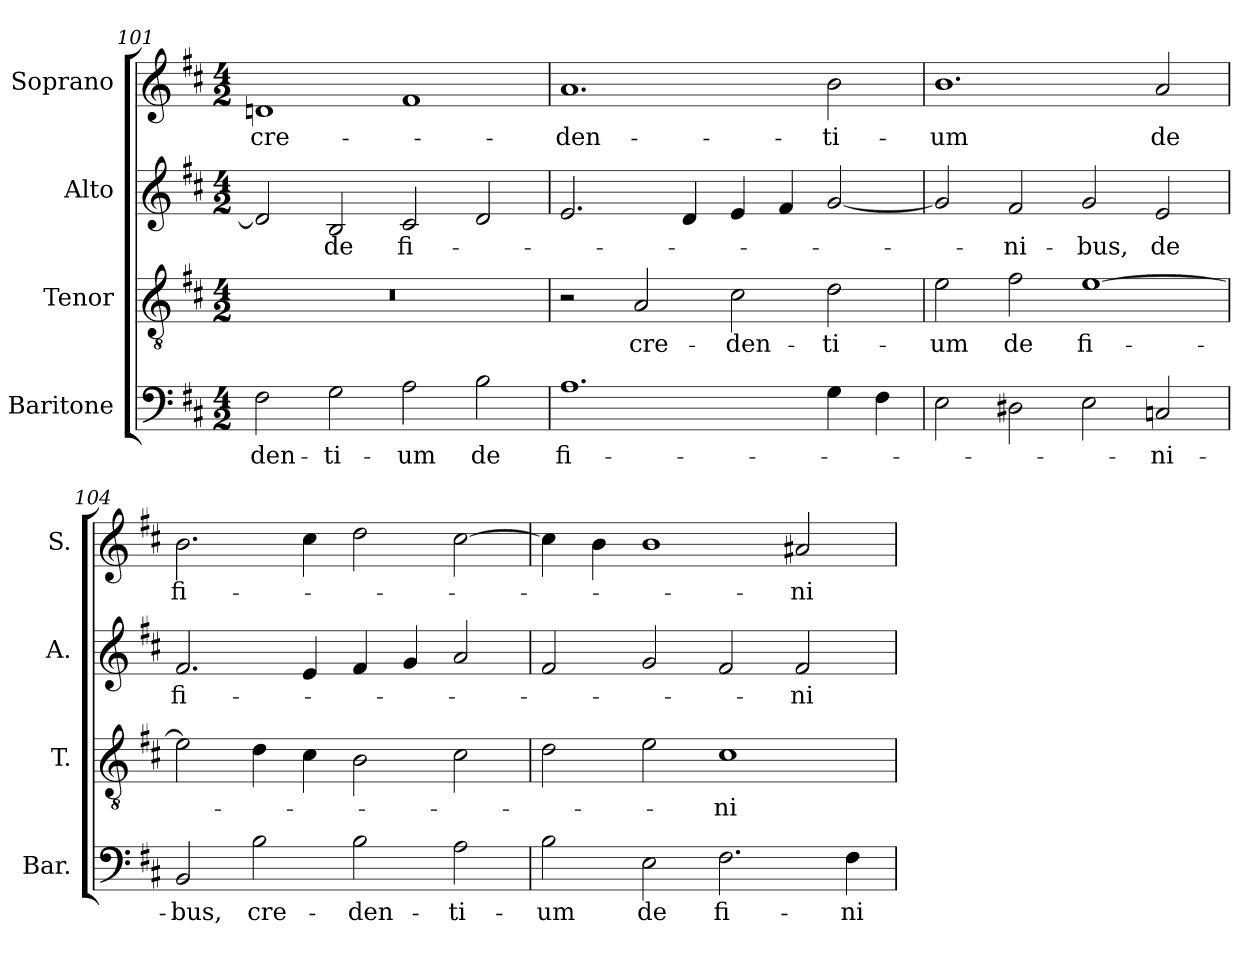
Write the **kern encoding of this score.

**kern	**text	**kern	**text	**kern	**text	**kern	**text
*part4	*part4	*part3	*part3	*part2	*part2	*part1	*part1
*staff4	*staff4	*staff3	*staff3	*staff2	*staff2	*staff1	*staff1
*I"Baritone	*	*I"Tenor	*	*I"Alto	*	*I"Soprano	*
*I'Bar.	*	*I'T.	*	*I'A.	*	*I'S.	*
*clefF4	*	*clefGv2	*	*clefG2	*	*clefG2	*
*	*	*ITrd7c12	*	*	*	*	*
*k[f#c#]	*	*k[f#c#]	*	*k[f#c#]	*	*k[f#c#]	*
*D:	*	*D:	*	*D:	*	*D:	*
*M4/2	*	*M4/2	*	*M4/2	*	*M4/2	*
=101	=101	=101	=101	=101	=101	=101	=101
!	!LO:LY:b:color=#000000	!LO:N:vis=1	!	!	!	!	!
!	!	!	!	!	!	!	!LO:LY:b:color=#000000
2F#i\	-den-	0r	.	2di/]	.	1dni	cre-
!	!LO:LY:b:color=#000000	!	!	!	!	!	!
!	!	!	!	!	!LO:LY:b:color=#000000	!	!
2Gi\	-ti-	.	.	2Bi/	de	.	.
!	!LO:LY:b:color=#000000	!	!	!	!	!	!
!	!	!	!	!	!LO:LY:b:color=#000000	!	!
2Ai\	-um	.	.	2c#i/	fi-	1f#i	.
!	!LO:LY:b:color=#000000	!	!	!	!	!	!
2Bi\	de	.	.	2di/	.	.	.
=102	=102	=102	=102	=102	=102	=102	=102
!	!LO:LY:b:color=#000000	!	!	!	!	!	!
!	!	!	!	!	!	!	!LO:LY:b:color=#000000
1.Ai	fi-	2r	.	2.ei/	.	1.ai	-den-
!	!	!	!LO:LY:b:color=#000000	!	!	!	!
.	.	2AAi/	cre-	.	.	.	.
.	.	.	.	4di/	.	.	.
!	!	!	!LO:LY:b:color=#000000	!	!	!	!
.	.	2C#i\	-den-	4ei/	.	.	.
.	.	.	.	4f#i/	.	.	.
!	!	!	!LO:LY:b:color=#000000	!	!	!	!
!	!	!	!	!	!	!	!LO:LY:b:color=#000000
4Gi\	.	2Di\	-ti-	[2gi/	.	2bi\	-ti-
4F#i\	.	.	.	.	.	.	.
=103	=103	=103	=103	=103	=103	=103	=103
!	!	!	!LO:LY:b:color=#000000	!	!	!	!
!	!	!	!	!	!	!	!LO:LY:b:color=#000000
2Ei\	.	2Ei\	-um	2gi/]	.	1.bi	-um
!	!	!	!LO:LY:b:color=#000000	!	!	!	!
!	!	!	!	!	!LO:LY:b:color=#000000	!	!
2D#Xi\	.	2F#i\	de	2f#i/	-ni-	.	.
!	!	!	!LO:LY:b:color=#000000	!	!	!	!
!	!	!	!	!	!LO:LY:b:color=#000000	!	!
2Ei\	.	[1Ei	fi-	2gi/	-bus,	.	.
!	!LO:LY:b:color=#000000	!	!	!	!	!	!
!	!	!	!	!	!LO:LY:b:color=#000000	!	!
!	!	!	!	!	!	!	!LO:LY:b:color=#000000
2Cni/	-ni-	.	.	2ei/	de	2ai/	de
=104	=104	=104	=104	=104	=104	=104	=104
!	!LO:LY:b:color=#000000	!	!	!	!	!	!
!	!	!	!	!	!LO:LY:b:color=#000000	!	!
!	!	!	!	!	!	!	!LO:LY:b:color=#000000
2BBi/	-bus,	2Ei\]	.	2.f#i/	fi-	2.bi\	fi-
!	!LO:LY:b:color=#000000	!	!	!	!	!	!
2Bi\	cre-	4Di\	.	.	.	.	.
.	.	4C#i\	.	4ei/	.	4cc#i\	.
!	!LO:LY:b:color=#000000	!	!	!	!	!	!
2Bi\	-den-	2BBi\	.	4f#i/	.	2ddi\	.
.	.	.	.	4gi/	.	.	.
!	!LO:LY:b:color=#000000	!	!	!	!	!	!
2Ai\	-ti-	2C#i\	.	2ai/	.	[2cc#i\	.
!!LO:LB:g=z
=105	=105	=105	=105	=105	=105	=105	=105
!	!LO:LY:b:color=#000000	!	!	!	!	!	!
2Bi\	-um	2Di\	.	2f#i/	.	4cc#i\]	.
.	.	.	.	.	.	4bi\	.
!	!LO:LY:b:color=#000000	!	!	!	!	!	!
2Ei\	de	2Ei\	.	2gi/	.	1bi	.
!	!LO:LY:b:color=#000000	!	!	!	!	!	!
!	!	!	!LO:LY:b:color=#000000	!	!	!	!
2.F#i\	fi-	1C#i	-ni-	2f#i/	.	.	.
!	!	!	!	!	!LO:LY:b:color=#000000	!	!
!	!	!	!	!	!	!	!LO:LY:b:color=#000000
.	.	.	.	2f#i/	-ni-	2a#Xi/	-ni-
!	!LO:LY:b:color=#000000	!	!	!	!	!	!
4F#i\	-ni-	.	.	.	.	.	.
=	=	=	=	=	=	=	=
*-	*-	*-	*-	*-	*-	*-	*-
